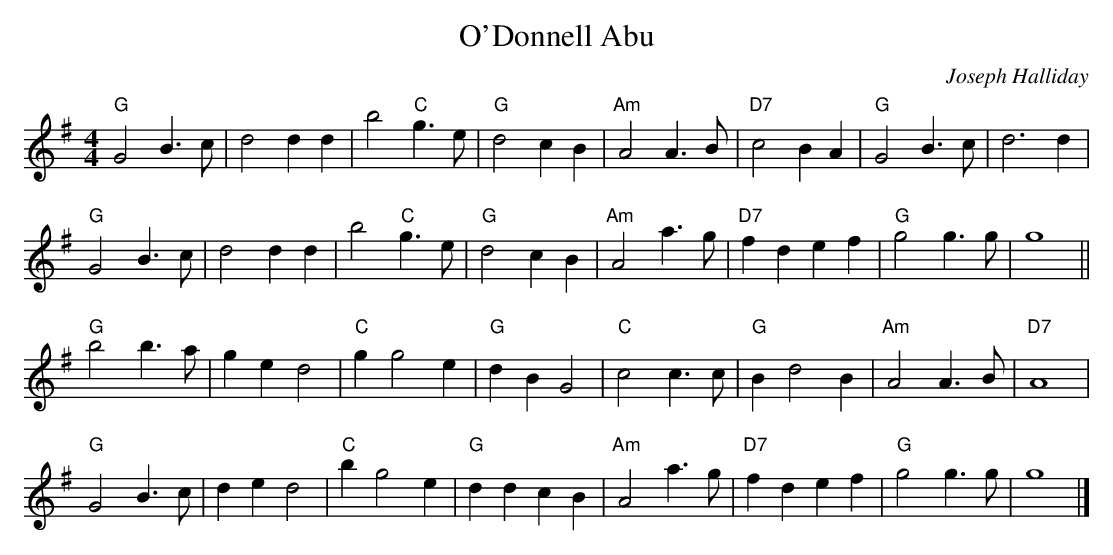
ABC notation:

X:1
T: O'Donnell Abu
C: Joseph Halliday
M:4/4
L:1/8
K: G
"G"G4 B3c| d4 d2d2| b4 "C"g3e| "G"d4 c2B2|"Am"A4 A3B| "D7"c4 B2A2| "G"G4 B3c| d6 d2|
"G"G4 B3c| d4 d2d2| b4 "C"g3e| "G"d4 c2B2|"Am"A4 a3g| "D7"f2d2 e2f2| "G"g4 g3g| g8||
"G"b4 b3a| g2e2 d4| "C"g2 g4 e2| "G"d2B2 G4|"C"c4 c3c| "G"B2 d4 B2| "Am"A4 A3B| "D7"A8|
"G"G4 B3c| d2e2 d4| "C"b2 g4 e2| "G"d2d2 c2B2|"Am"A4 a3g| "D7"f2d2 e2f2| "G"g4 g3g| g8|]
